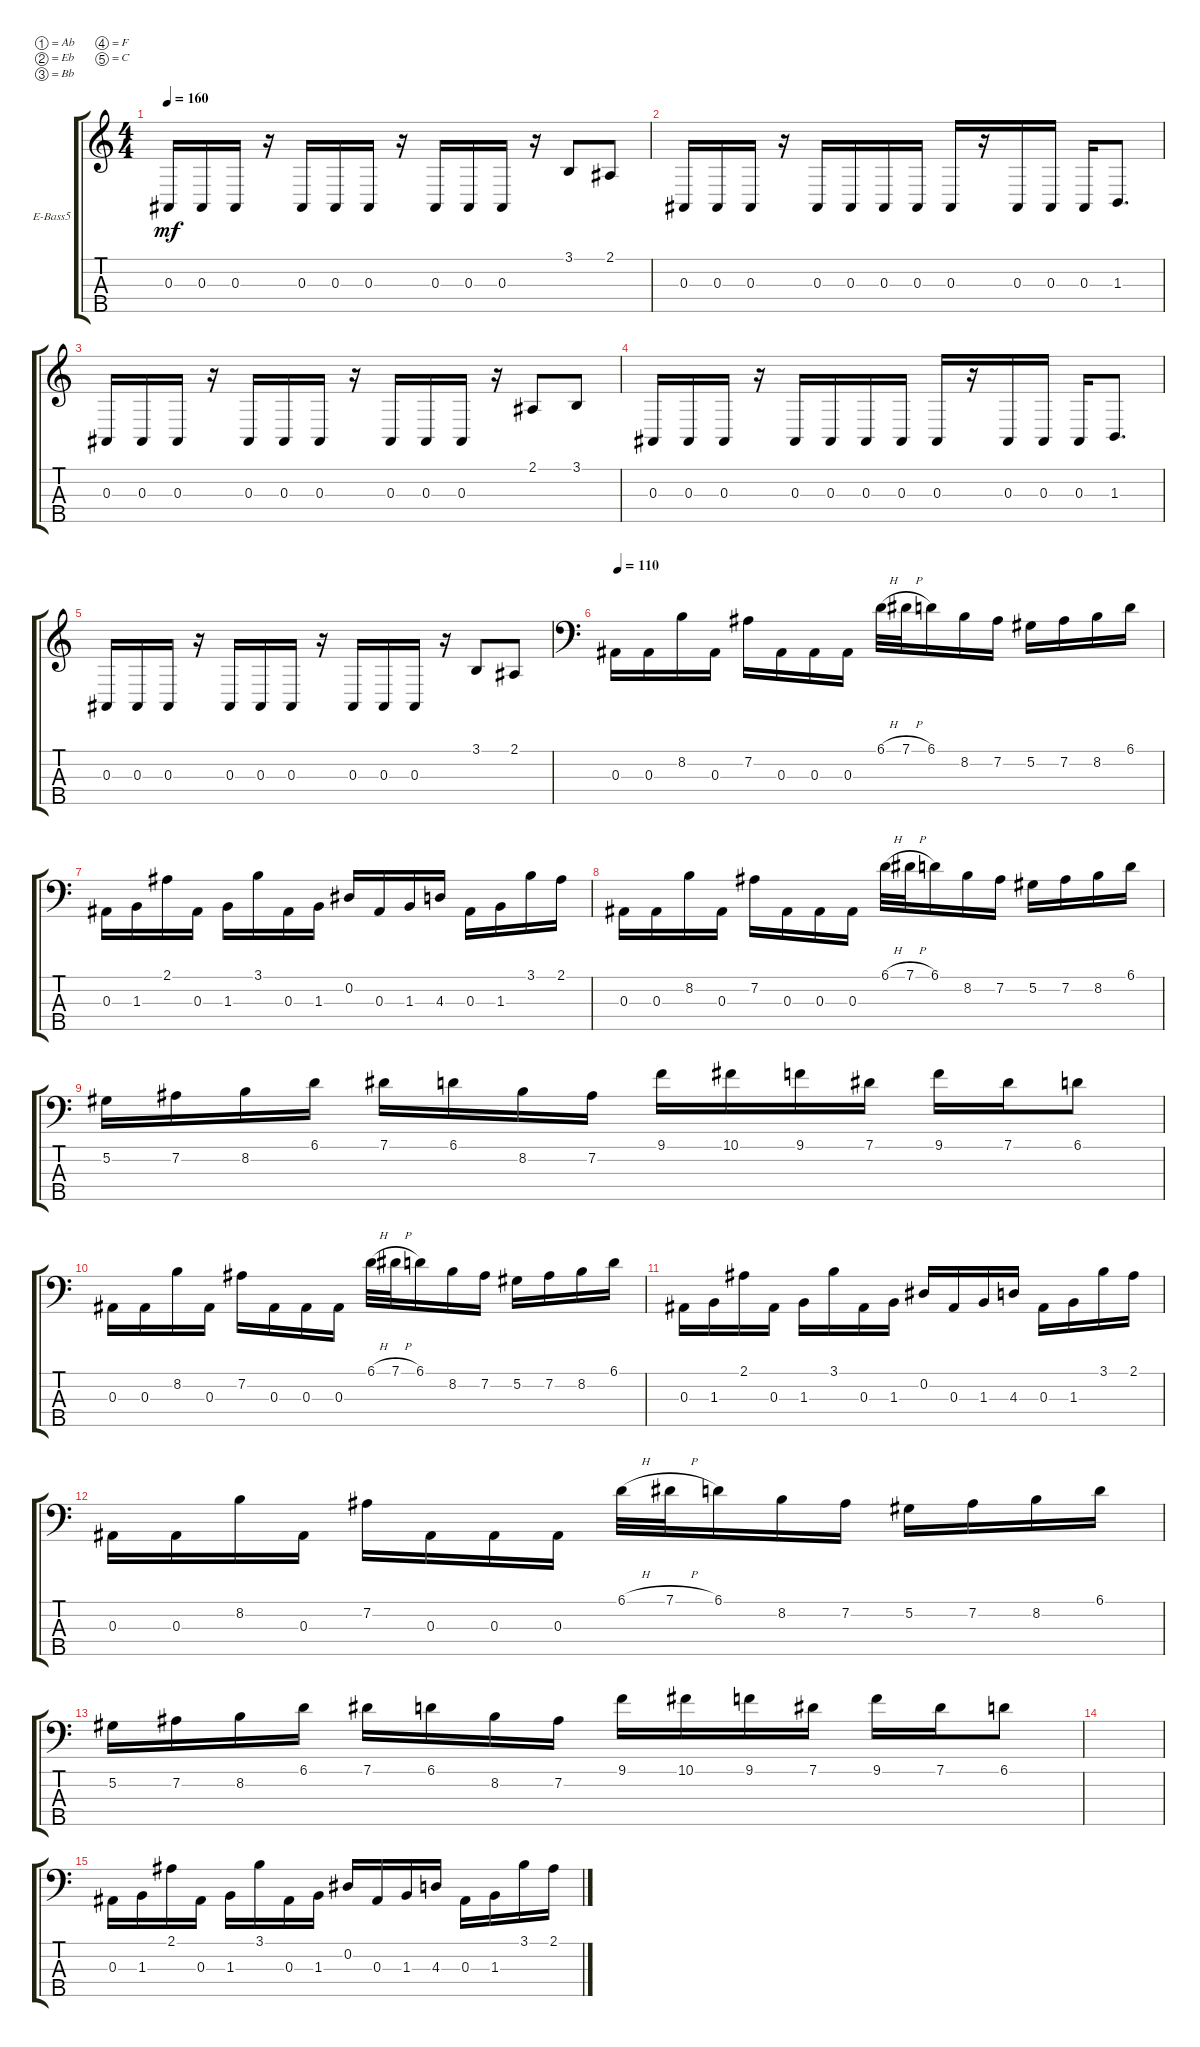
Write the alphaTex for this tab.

\defaultSystemsLayout 4
\bracketExtendMode groupsimilarinstruments
\firstSystemTrackNameOrientation horizontal
\otherSystemsTrackNameOrientation horizontal
\track ("Maxim Kondratenko" "E-Bass5") {instrument electricbassfinger}
\staff {score tabs}
\tuning (Ab2 Eb2 Bb1 F1 C1)
\ts (4 4)
\tempo 160
\clef g2
\ks c
0.3.16{dy mf} 0.3.16 0.3.16 r.16 0.3.16 0.3.16 0.3.16 r.16 0.3.16 0.3.16 0.3.16 r.16 3.1.8 2.1.8 |
0.3.16 0.3.16 0.3.16 r.16 0.3.16 0.3.16 0.3.16 0.3.16 0.3.16 r.16 0.3.16 0.3.16 0.3.16 1.3.8{d} |
0.3.16 0.3.16 0.3.16 r.16 0.3.16 0.3.16 0.3.16 r.16 0.3.16 0.3.16 0.3.16 r.16 2.1.8 3.1.8 |
0.3.16 0.3.16 0.3.16 r.16 0.3.16 0.3.16 0.3.16 0.3.16 0.3.16 r.16 0.3.16 0.3.16 0.3.16 1.3.8{d} |
0.3.16 0.3.16 0.3.16 r.16 0.3.16 0.3.16 0.3.16 r.16 0.3.16 0.3.16 0.3.16 r.16 3.1.8 2.1.8 |
\tempo (110 0.00625)
\clef f4
\scale
0.362745 0.3.16 0.3.16 8.2.16 0.3.16 7.2.16 0.3.16 0.3.16 0.3.16 6.1{h}.32 7.1{h}.32 6.1.16 8.2.16 7.2.16 5.2.16 7.2.16 8.2.16 6.1.16 |
\scale
0.322917 0.3.16 1.3.16 2.1.16 0.3.16 1.3.16 3.1.16 0.3.16 1.3.16 0.2.16 0.3.16 1.3.16 4.3.16 0.3.16 1.3.16 3.1.16 2.1.16 |
\scale
0.322917 0.3.16 0.3.16 8.2.16 0.3.16 7.2.16 0.3.16 0.3.16 0.3.16 6.1{h}.32 7.1{h}.32 6.1.16 8.2.16 7.2.16 5.2.16 7.2.16 8.2.16 6.1.16 |
\scale
0.354167 5.2.16 7.2.16 8.2.16 6.1.16 7.1.16 6.1.16 8.2.16 7.2.16 9.1.16 10.1.16 9.1.16 7.1.16 9.1.16 7.1.16 6.1.8 |
0.3.16 0.3.16 8.2.16 0.3.16 7.2.16 0.3.16 0.3.16 0.3.16 6.1{h}.32 7.1{h}.32 6.1.16 8.2.16 7.2.16 5.2.16 7.2.16 8.2.16 6.1.16 |
0.3.16 1.3.16 2.1.16 0.3.16 1.3.16 3.1.16 0.3.16 1.3.16 0.2.16 0.3.16 1.3.16 4.3.16 0.3.16 1.3.16 3.1.16 2.1.16 |
0.3.16 0.3.16 8.2.16 0.3.16 7.2.16 0.3.16 0.3.16 0.3.16 6.1{h}.32 7.1{h}.32 6.1.16 8.2.16 7.2.16 5.2.16 7.2.16 8.2.16 6.1.16 |
5.2.16 7.2.16 8.2.16 6.1.16 7.1.16 6.1.16 8.2.16 7.2.16 9.1.16 10.1.16 9.1.16 7.1.16 9.1.16 7.1.16 6.1.8 |
\scale
0.373737 |
\scale
0.313131 0.3.16 1.3.16 2.1.16 0.3.16 1.3.16 3.1.16 0.3.16 1.3.16 0.2.16 0.3.16 1.3.16 4.3.16 0.3.16 1.3.16 3.1.16 2.1.16 |
\scale
0.313131
